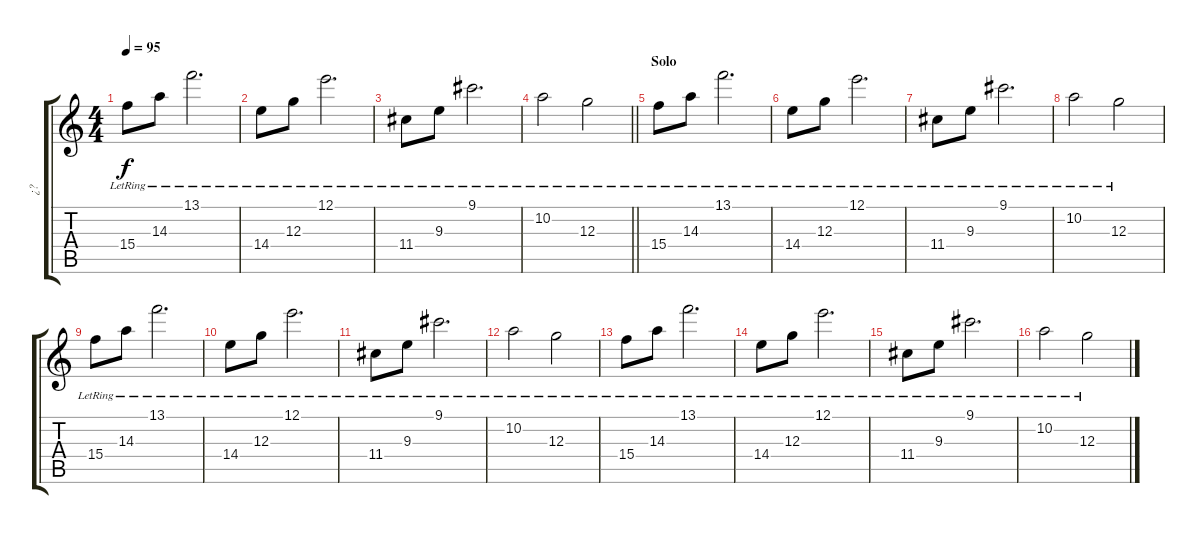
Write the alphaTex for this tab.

\track ("¿?" "¿?") {instrument acousticguitarsteel}
\staff {score tabs}
\tuning (E4 B3 G3 D3 A2 E2) {hide}
\ts (4 4)
\tempo 95
\clef g2
\ks c
15.4{lr}.8{dy f} 14.3{lr}.8 13.1{lr}.2{d} |
14.4{lr}.8 12.3{lr}.8 12.1{lr}.2{d} |
11.4{lr}.8 9.3{lr}.8 9.1{lr}.2{d} |
\barLineRight lightlight
10.2{lr}.2 12.3{lr}.2 |
\section ("" "Solo")
15.4{lr}.8 14.3{lr}.8 13.1{lr}.2{d} |
14.4{lr}.8 12.3{lr}.8 12.1{lr}.2{d} |
11.4{lr}.8 9.3{lr}.8 9.1{lr}.2{d} |
10.2{lr}.2 12.3{lr}.2 |
15.4{lr}.8 14.3{lr}.8 13.1{lr}.2{d} |
14.4{lr}.8 12.3{lr}.8 12.1{lr}.2{d} |
11.4{lr}.8 9.3{lr}.8 9.1{lr}.2{d} |
10.2{lr}.2 12.3{lr}.2 |
15.4{lr}.8 14.3{lr}.8 13.1{lr}.2{d} |
14.4{lr}.8 12.3{lr}.8 12.1{lr}.2{d} |
11.4{lr}.8 9.3{lr}.8 9.1{lr}.2{d} |
10.2{lr}.2 12.3{lr}.2
